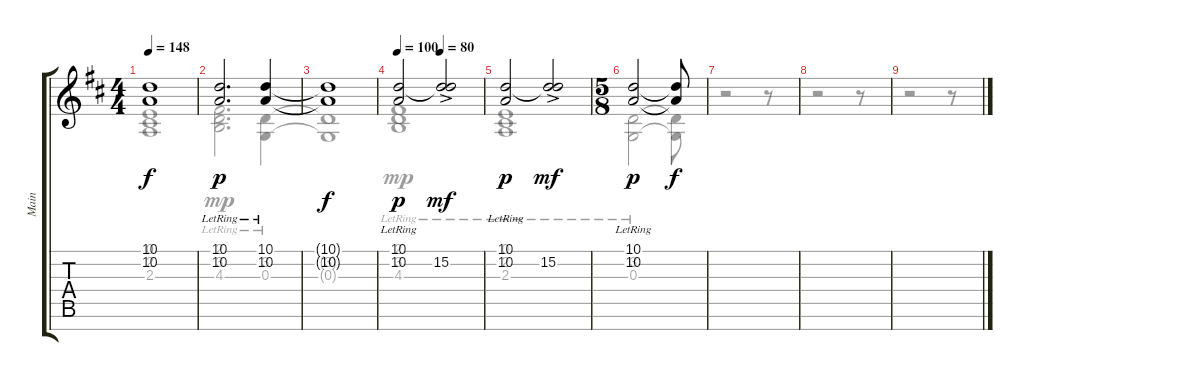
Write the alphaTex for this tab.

\track ("Main" "Main") {instrument acousticgrandpiano}
\staff {score tabs}
\tuning (E4 B3 G3 D3 A2 E2 B1) {hide}
\voice
\ts (4 4)
\tempo 148
\clef g2
\ks d
(10.1{t} 10.2{t}).1{dy f} |
(10.1{lr} 10.2{lr}).2{d dy p} (10.1{lr} 10.2{lr}).4 |
(10.1{t} 10.2{t}).1{dy f} |
\tempo 100
\tempo (80 0.5)
(10.1{lr} 10.2{lr}).2{dy p} (10.1{t} 15.2{ac}).2{dy mf} |
(10.1{lr} 10.2{lr}).2{dy p} (10.1{t} 15.2{ac}).2{dy mf} |
\ts (5 8)
(10.1{lr} 10.2{lr}).2{dy p} (10.1{t} 10.2{t}).8{dy f} |
|
|
\voice
\clef g2
\ottava regular
\simile none
\ks d
(0.1{t} 2.2{t} 2.3{t}).1{dy f} |
(2.1{lr} 3.2{lr} 4.3{lr}).2{d dy mp} (3.2{lr} 0.3{lr}).4 |
(3.2{t} 0.3{t}).1{dy f} |
(2.1{lr} 3.2{lr} 4.3{lr}).1{dy mp} |
(0.1{lr} 2.2{lr} 2.3{lr}).1 |
(3.2{lr} 0.3{lr}).2 (3.2{t} 0.3{t}).8{dy f} |
r.2 r.8 |
r.2 r.8 |
r.2 r.8
